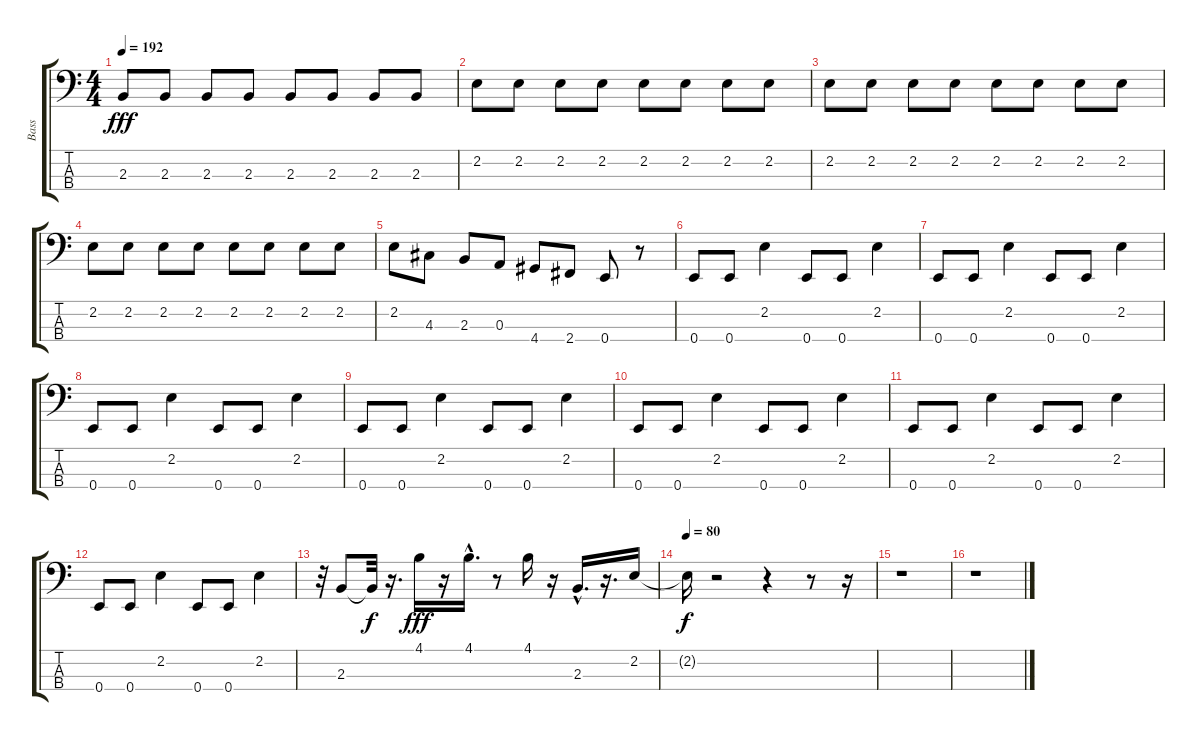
\track ("Bass" "Bass") {instrument slapbass2}
\staff {score tabs}
\tuning (G2 D2 A1 E1) {hide}
\ts (4 4)
\tempo 192
\clef f4
\ks c
2.3.8{dy fff} 2.3.8 2.3.8 2.3.8 2.3.8 2.3.8 2.3.8 2.3.8 |
2.2.8 2.2.8 2.2.8 2.2.8 2.2.8 2.2.8 2.2.8 2.2.8 |
2.2.8 2.2.8 2.2.8 2.2.8 2.2.8 2.2.8 2.2.8 2.2.8 |
2.2.8 2.2.8 2.2.8 2.2.8 2.2.8 2.2.8 2.2.8 2.2.8 |
2.2.8 4.3.8 2.3.8 0.3.8 4.4.8 2.4.8 0.4.8 r.8 |
0.4.8 0.4.8 2.2.4 0.4.8 0.4.8 2.2.4 |
0.4.8 0.4.8 2.2.4 0.4.8 0.4.8 2.2.4 |
0.4.8 0.4.8 2.2.4 0.4.8 0.4.8 2.2.4 |
0.4.8 0.4.8 2.2.4 0.4.8 0.4.8 2.2.4 |
0.4.8 0.4.8 2.2.4 0.4.8 0.4.8 2.2.4 |
0.4.8 0.4.8 2.2.4 0.4.8 0.4.8 2.2.4 |
0.4.8 0.4.8 2.2.4 0.4.8 0.4.8 2.2.4 |
r.32 2.3.8 2.3{t}.32{dy f} r.16{d} 4.1.16{dy fff} r.16 4.1{hac}.16{d} r.8 4.1.16 r.16 2.3{hac}.16{d} r.16{d} 2.2.16 |
\tempo 80
2.2{t}.16{dy f} r.2 r.4 r.8 r.16 |
r.1 |
r.1
